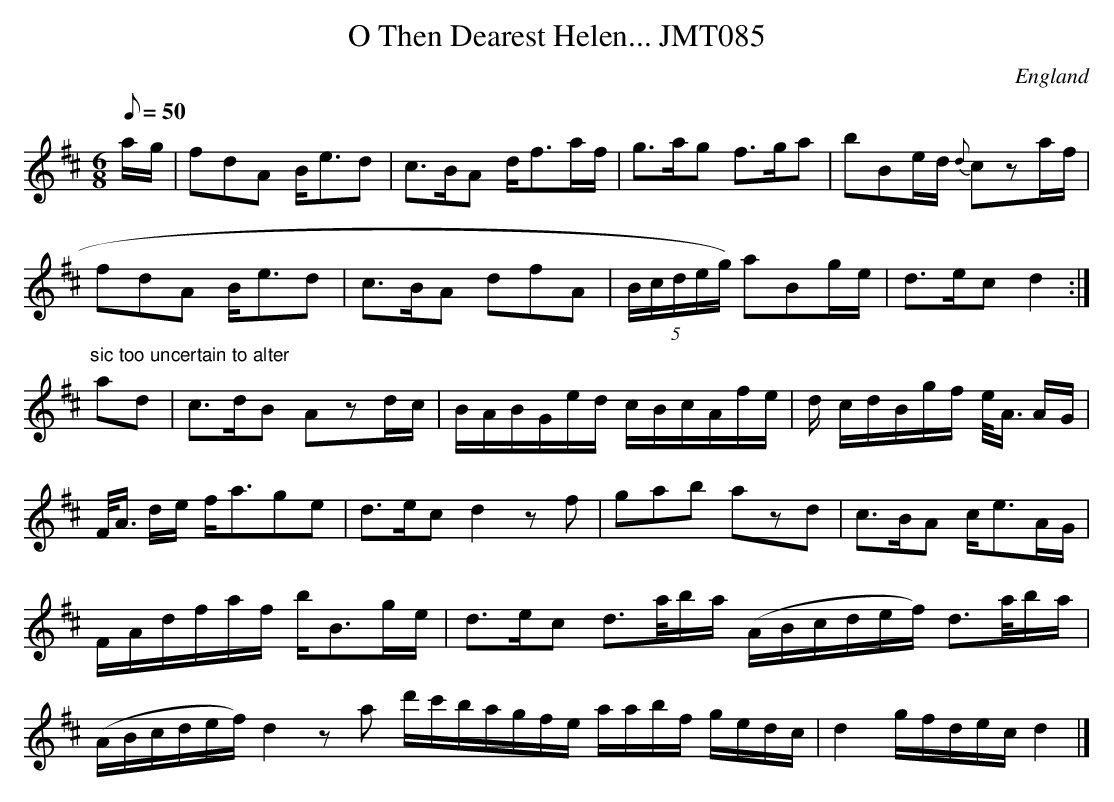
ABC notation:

X:1
T:O Then Dearest Helen... JMT085
M:6/8
L:1/8
Q:50
O:England
K:D
a/-g/|fdA B<ed|c>BA d<fa/f/|g>ag f>ga|bBe/d/ {d}cza/f/|!
fdA B<ed|c>BA dfA|(5B/c/d/e/g/) aBg/e/|d>ec d2:|!
"sic too uncertain to alter"a-d|c>dB Azd/c/|B/A/B/G/e/d/ c/B/c/A/f/e/|d/
c/d/B/g/f/ e/<A/ A/G/|!
F/<A/ d/e/ f<age|d>ec d2zf|gab azd|c>BA c<eA/G/|!
F/A/d/f/a/f/ b<Bg/e/|d>ec d>a/b/a/ (A/B/c/d/e/f/) d>a/b/a/ |!
(A/B/c/d/e/f/) d2za d'/c'/b/a/g/f/e/
a/a/b/f/ g/e/d/c/|d2g/f/d/e/c/d2|]
